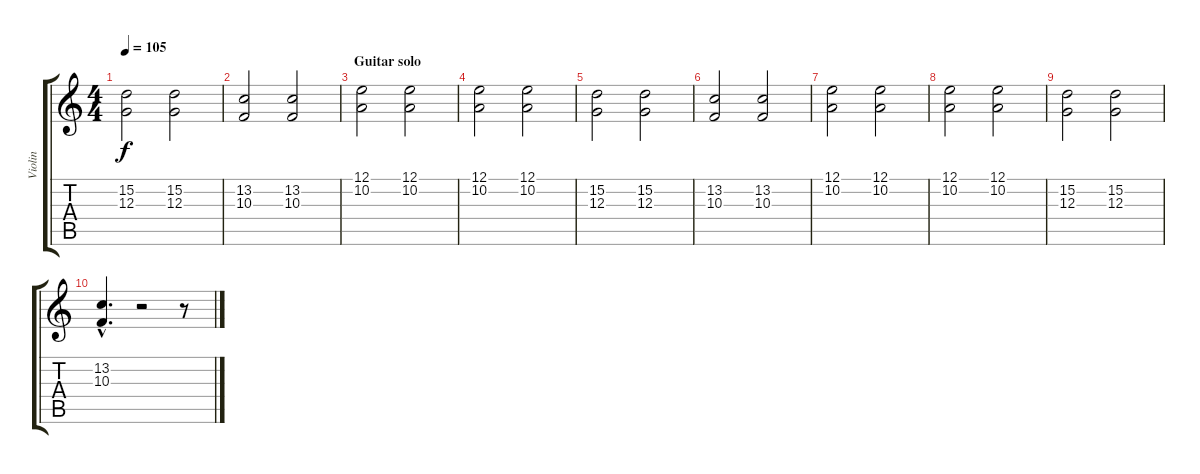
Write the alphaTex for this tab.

\track ("Violin" "Violin") {instrument violin}
\staff {score tabs}
\tuning (E4 B3 G3 D3 A2 D2) {hide}
\ts (4 4)
\tempo 105
\clef g2
\ks c
(15.2 12.3).2{dy f} (15.2 12.3).2 |
(13.2 10.3).2 (13.2 10.3).2 |
\section ("" "Guitar solo")
(12.1 10.2).2 (12.1 10.2).2 |
(12.1 10.2).2 (12.1 10.2).2 |
(15.2 12.3).2 (15.2 12.3).2 |
(13.2 10.3).2 (13.2 10.3).2 |
(12.1 10.2).2 (12.1 10.2).2 |
(12.1 10.2).2 (12.1 10.2).2 |
(15.2 12.3).2 (15.2 12.3).2 |
(13.2{hac} 10.3{hac}).4{d} r.2 r.8
